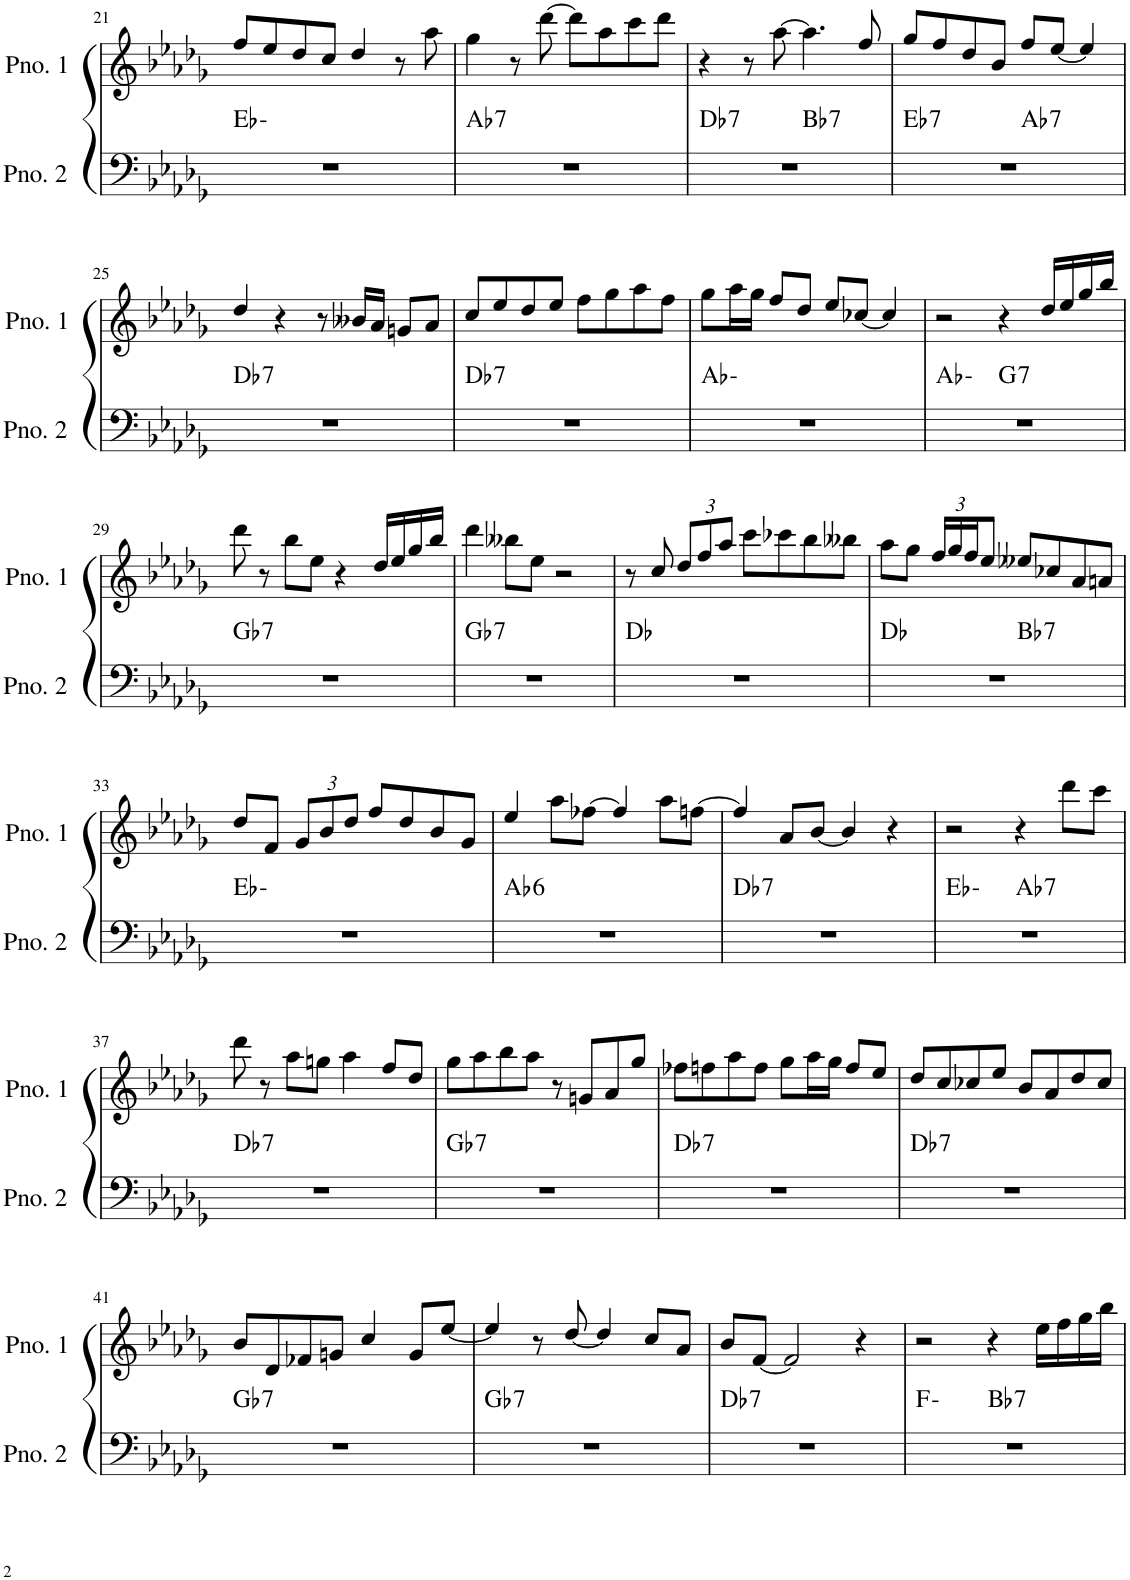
**kern	**harte	**kern
*part2	*part2	*part1
*staff2	*	*staff1
*I"ピアノ 2	*	*I"ピアノ 1
!!LO:PB:g=z
*clefF4	*	*clefG2
*k[b-e-a-d-g-]	*	*k[b-e-a-d-g-]
*M4/4	*	*M4/4
=21	=21	=21
1r	Eb:min	8ff/L
.	.	8ee-/
.	.	8dd-/
.	.	8cc/J
.	.	4dd-/
.	.	8r
.	.	8aa-\
=22	=22	=22
!	!LO:H:kt=7	!
1r	Ab:7	4gg-\
.	.	8r
.	.	[8ddd-\
.	.	8ddd-\L]
.	.	8aa-\
.	.	8ccc\
.	.	8ddd-\J
=23	=23	=23
!	!LO:H:kt=7	!
*^	*	*
1r	2ryy	Db:7	4r
.	.	.	8r
.	.	.	[8aa-\
!	!	!LO:H:kt=7	!
.	2ryy	Bb:7	4.aa-\]
.	.	.	8ff/
=24	=24	=24	=24
!	!	!LO:H:kt=7	!
1r	2ryy	Eb:7	8gg-/L
.	.	.	8ff/
.	.	.	8dd-/
.	.	.	8b-/J
!	!	!LO:H:kt=7	!
.	2ryy	Ab:7	8ff/L
.	.	.	[8ee-/J
.	.	.	4ee-/]
!!LO:LB:g=z
=25	=25	=25	=25
!	!	!LO:H:kt=7	!
*v	*v	*	*
1r	Db:7	4dd-/
.	.	4r
.	.	8r
.	.	16b--X/LL
.	.	16a-/JJ
.	.	8gn/L
.	.	8a-/J
=26	=26	=26
!	!LO:H:kt=7	!
1r	Db:7	8cc/L
.	.	8ee-/
.	.	8dd-/
.	.	8ee-/J
.	.	8ff\L
.	.	8gg-\
.	.	8aa-\
.	.	8ff\J
=27	=27	=27
1r	Ab:min	8gg-\L
.	.	16aa-\L
.	.	16gg-\JJ
.	.	8ff/L
.	.	8dd-/J
.	.	8ee-/L
.	.	[8cc-X/J
.	.	4cc-/]
=28	=28	=28
*^	*	*
1r	2ryy	Ab:min	2r
!	!	!LO:H:kt=7	!
.	2ryy	G:7	4r
.	.	.	16dd-/LL
.	.	.	16ee-/
.	.	.	16gg-/
.	.	.	16bb-/JJ
!!LO:LB:g=z
=29	=29	=29	=29
!	!	!LO:H:kt=7	!
*v	*v	*	*
1r	Gb:7	8ddd-\
.	.	8r
.	.	8bb-\L
.	.	8ee-\J
.	.	4r
.	.	16dd-/LL
.	.	16ee-/
.	.	16gg-/
.	.	16bb-/JJ
=30	=30	=30
!	!LO:H:kt=7	!
1r	Gb:7	4ddd-\
.	.	8bb--X\L
.	.	8ee-\J
.	.	2r
=31	=31	=31
1r	Db:maj	8r
.	.	8cc/
*	*	*Xbrackettup
.	.	12dd-/L
.	.	12ff/
.	.	12aa-/J
.	.	8ccc\L
.	.	8ccc-X\
.	.	8bb-\
.	.	8bb--X\J
=32	=32	=32
*^	*	*
1r	2ryy	Db:maj	8aa-\L
.	.	.	8gg-\J
.	.	.	24ff/LL
.	.	.	24gg-/
.	.	.	24ff/J
.	.	.	8ee-/J
!	!	!LO:H:kt=7	!
.	2ryy	Bb:7	8ee--X/L
.	.	.	8cc-X/
.	.	.	8a-/
.	.	.	8an/J
*v	*v	*	*
!!LO:LB:g=z
=33	=33	=33
1r	Eb:min	8dd-/L
.	.	8f/J
.	.	12g-/L
.	.	12b-/
.	.	12dd-/J
.	.	8ff/L
.	.	8dd-/
.	.	8b-/
.	.	8g-/J
=34	=34	=34
!	!LO:H:kt=6	!
1r	Ab:maj6	4ee-/
.	.	8aa-\L
.	.	[8ff-X\J
.	.	4ff-/]
.	.	8aa-\L
.	.	[8ffn\J
=35	=35	=35
!	!LO:H:kt=7	!
1r	Db:7	4ff/]
.	.	8a-/L
.	.	[8b-/J
.	.	4b-/]
.	.	4r
=36	=36	=36
*^	*	*
1r	2ryy	Eb:min	2r
!	!	!LO:H:kt=7	!
.	2ryy	Ab:7	4r
.	.	.	8ddd-\L
.	.	.	8ccc\J
!!LO:LB:g=z
=37	=37	=37	=37
!	!	!LO:H:kt=7	!
*v	*v	*	*
1r	Db:7	8ddd-\
.	.	8r
.	.	8aa-\L
.	.	8ggn\J
.	.	4aa-\
.	.	8ff/L
.	.	8dd-/J
=38	=38	=38
!	!LO:H:kt=7	!
1r	Gb:7	8gg-\L
.	.	8aa-\
.	.	8bb-\
.	.	8aa-\J
.	.	8r
.	.	8gn/L
.	.	8a-/
.	.	8gg-/J
=39	=39	=39
!	!LO:H:kt=7	!
1r	Db:7	8ff-X\L
.	.	8ffn\
.	.	8aa-\
.	.	8ff\J
.	.	8gg-\L
.	.	16aa-\L
.	.	16gg-\JJ
.	.	8ff/L
.	.	8ee-/J
=40	=40	=40
!	!LO:H:kt=7	!
1r	Db:7	8dd-/L
.	.	8cc/
.	.	8cc-X/
.	.	8ee-/J
.	.	8b-/L
.	.	8a-/
.	.	8dd-/
.	.	8cc-/J
!!LO:LB:g=z
=41	=41	=41
!	!LO:H:kt=7	!
1r	Gb:7	8b-/L
.	.	8d-/
.	.	8f-X/
.	.	8gn/J
.	.	4cc/
.	.	8g/L
.	.	[8ee-/J
=42	=42	=42
!	!LO:H:kt=7	!
1r	Gb:7	4ee-/]
.	.	8r
.	.	[8dd-/
.	.	4dd-/]
.	.	8cc/L
.	.	8a-/J
=43	=43	=43
!	!LO:H:kt=7	!
1r	Db:7	8b-/L
.	.	[8f/J
.	.	2f/]
.	.	4r
=44	=44	=44
*^	*	*
1r	2ryy	F:min	2r
!	!	!LO:H:kt=7	!
.	2ryy	Bb:7	4r
.	.	.	16ee-\LL
.	.	.	16ff\
.	.	.	16gg-\
.	.	.	16bb-\JJ
*v	*v	*	*
=	=	=
*-	*-	*-
